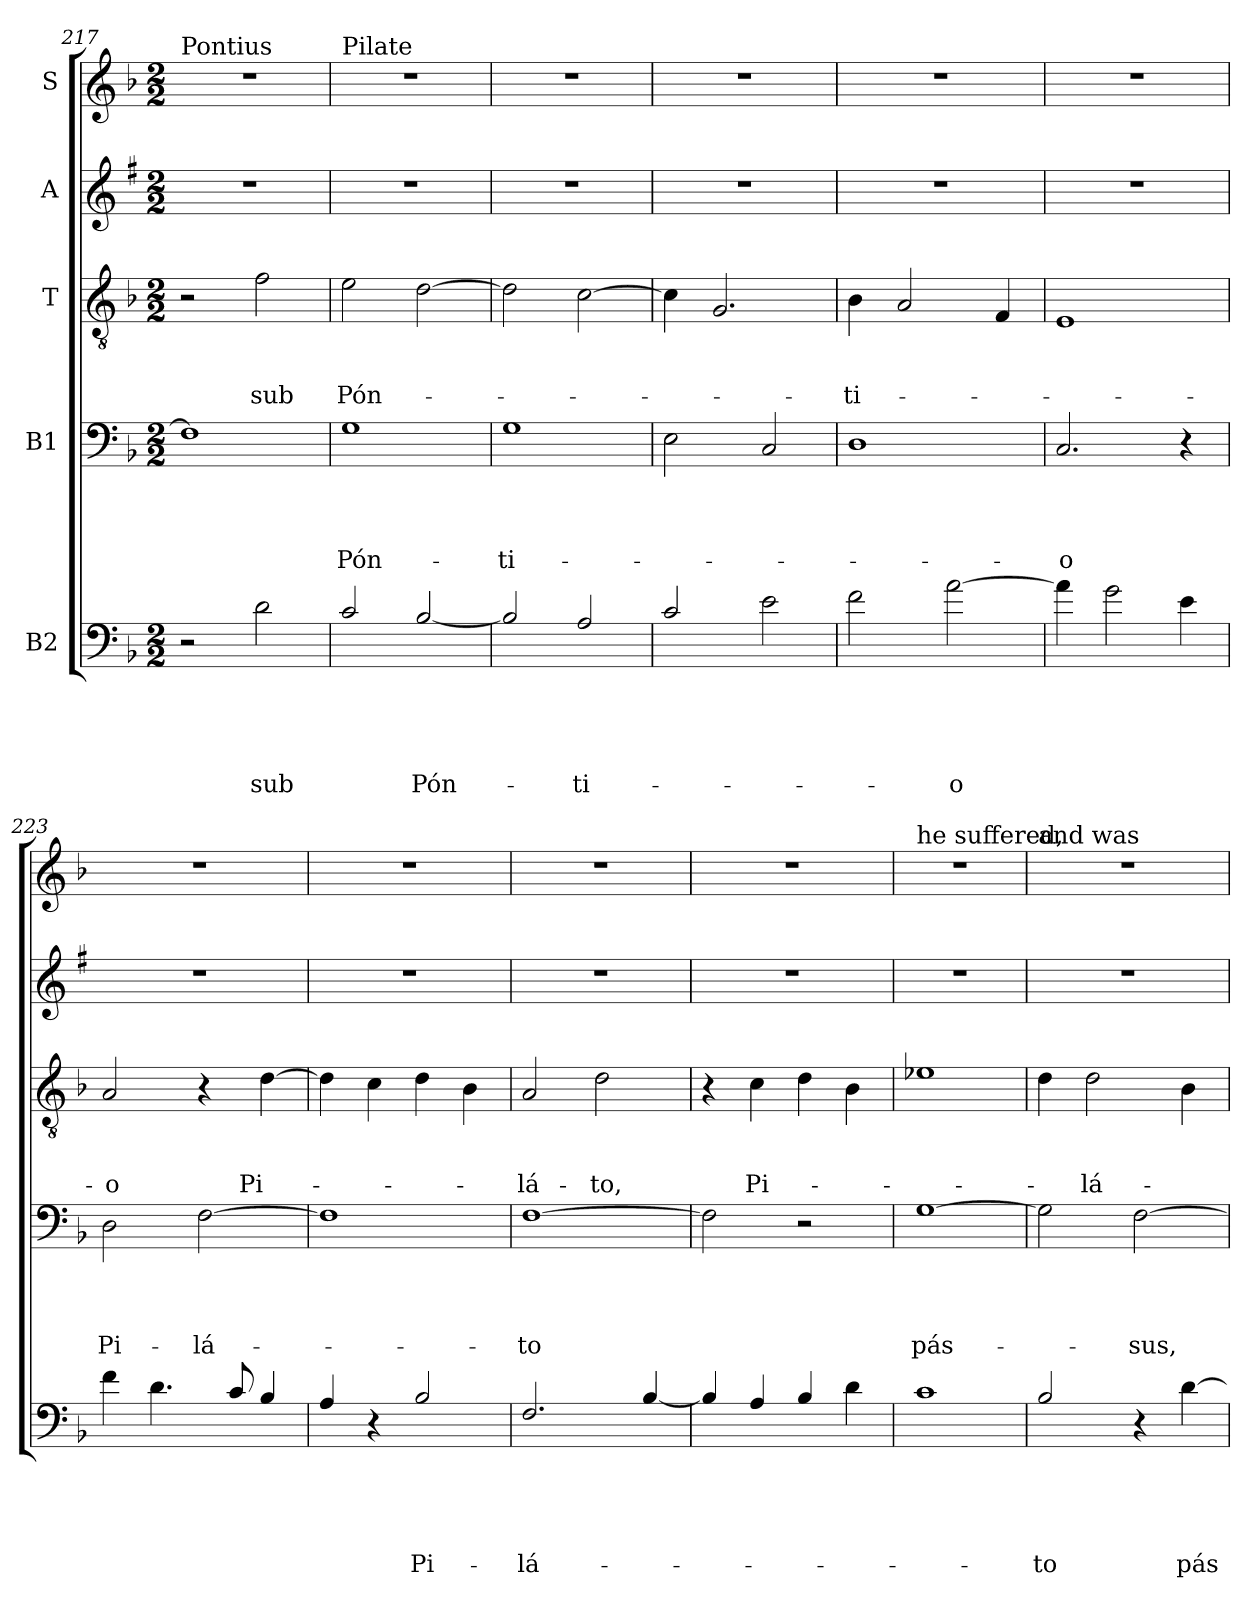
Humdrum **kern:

**kern	**text	**text	**text	**text	**text	**kern	**text	**text	**text	**text	**kern	**text	**text	**text	**kern	**kern
*part5	*part5	*part5	*part5	*part5	*part5	*part4	*part4	*part4	*part4	*part4	*part3	*part3	*part3	*part3	*part2	*part1
*staff5	*staff5	*staff5	*staff5	*staff5	*staff5	*staff4	*staff4	*staff4	*staff4	*staff4	*staff3	*staff3	*staff3	*staff3	*staff2	*staff1
*I"B2	*	*	*	*	*	*I"B1	*	*	*	*	*I"T	*	*	*	*I"A	*I"S
*clefF4	*	*	*	*	*	*clefF4	*	*	*	*	*clefGv2	*	*	*	*clefG2	*clefG2
*ITrd7c12	*	*	*	*	*	*	*	*	*	*	*	*	*	*	*ITrd1c2	*
*k[b-]	*	*	*	*	*	*k[b-]	*	*	*	*	*k[b-]	*	*	*	*k[b-]	*k[b-]
*F:	*	*	*	*	*	*F:	*	*	*	*	*F:	*	*	*	*F:	*F:
*M2/2	*	*	*	*	*	*M2/2	*	*	*	*	*M2/2	*	*	*	*M2/2	*M2/2
=217	=217	=217	=217	=217	=217	=217	=217	=217	=217	=217	=217	=217	=217	=217	=217	=217
!	!	!	!	!	!	!	!	!	!	!	!	!	!	!	!	!LO:TX:a:t=Pontius
2r	.	.	.	.	.	1F]	.	.	.	.	2r	.	.	.	1r	1r
!	!	!	!	!	!LO:LY:b	!	!	!	!	!	!	!	!	!LO:LY:b	!	!
2D\	.	.	.	.	sub	.	.	.	.	.	2f\	.	.	sub	.	.
=218	=218	=218	=218	=218	=218	=218	=218	=218	=218	=218	=218	=218	=218	=218	=218	=218
!	!	!	!	!	!	!	!	!	!	!	!	!	!	!	!	!LO:TX:a:t=Pilate
!	!	!	!	!	!	!	!	!	!	!LO:LY:b	!	!	!	!LO:LY:b	!	!
2C/	.	.	.	.	.	1G	.	.	.	Pón-	2e\	.	.	Pón-	1r	1r
!	!	!	!	!	!LO:LY:b	!	!	!	!	!	!	!	!	!	!	!
[2BB-/	.	.	.	.	Pón-	.	.	.	.	.	[2d\	.	.	.	.	.
!!LO:LB:g=z
=219	=219	=219	=219	=219	=219	=219	=219	=219	=219	=219	=219	=219	=219	=219	=219	=219
!	!	!	!	!	!	!	!	!	!	!LO:LY:b	!	!	!	!	!	!
2BB-/]	.	.	.	.	.	1G	.	.	.	-ti-	2d\]	.	.	.	1r	1r
!	!	!	!	!	!LO:LY:b	!	!	!	!	!	!	!	!	!	!	!
2AA/	.	.	.	.	-ti-	.	.	.	.	.	[2c\	.	.	.	.	.
=220	=220	=220	=220	=220	=220	=220	=220	=220	=220	=220	=220	=220	=220	=220	=220	=220
2C/	.	.	.	.	.	2E\	.	.	.	.	4c\]	.	.	.	1r	1r
.	.	.	.	.	.	.	.	.	.	.	2.G/	.	.	.	.	.
2E\	.	.	.	.	.	2C/	.	.	.	.	.	.	.	.	.	.
=221	=221	=221	=221	=221	=221	=221	=221	=221	=221	=221	=221	=221	=221	=221	=221	=221
!	!	!	!	!	!	!	!	!	!	!	!	!	!	!LO:LY:b	!	!
2F\	.	.	.	.	.	1D	.	.	.	.	4B-\	.	.	-ti-	1r	1r
.	.	.	.	.	.	.	.	.	.	.	2A/	.	.	.	.	.
!	!	!	!	!	!LO:LY:b	!	!	!	!	!	!	!	!	!	!	!
[2A\	.	.	.	.	-o	.	.	.	.	.	.	.	.	.	.	.
.	.	.	.	.	.	.	.	.	.	.	4F/	.	.	.	.	.
=222	=222	=222	=222	=222	=222	=222	=222	=222	=222	=222	=222	=222	=222	=222	=222	=222
!	!	!	!	!	!	!	!	!	!	!LO:LY:b	!	!	!	!	!	!
4A\]	.	.	.	.	.	2.C/	.	.	.	-o	1E	.	.	.	1r	1r
2G\	.	.	.	.	.	.	.	.	.	.	.	.	.	.	.	.
4E\	.	.	.	.	.	4r	.	.	.	.	.	.	.	.	.	.
=223	=223	=223	=223	=223	=223	=223	=223	=223	=223	=223	=223	=223	=223	=223	=223	=223
!	!	!	!	!	!	!	!	!	!	!LO:LY:b	!	!	!	!LO:LY:b	!	!
4F\	.	.	.	.	.	2D\	.	.	.	Pi-	2A/	.	.	-o	1r	1r
4.D\	.	.	.	.	.	.	.	.	.	.	.	.	.	.	.	.
!	!	!	!	!	!	!	!	!	!	!LO:LY:b	!	!	!	!	!	!
.	.	.	.	.	.	[2F\	.	.	.	-lá-	4r	.	.	.	.	.
8C/	.	.	.	.	.	.	.	.	.	.	.	.	.	.	.	.
!	!	!	!	!	!	!	!	!	!	!	!	!	!	!LO:LY:b	!	!
4BB-/	.	.	.	.	.	.	.	.	.	.	[4d\	.	.	Pi-	.	.
=224	=224	=224	=224	=224	=224	=224	=224	=224	=224	=224	=224	=224	=224	=224	=224	=224
4AA/	.	.	.	.	.	1F]	.	.	.	.	4d\]	.	.	.	1r	1r
4r	.	.	.	.	.	.	.	.	.	.	4c\	.	.	.	.	.
!	!	!	!	!	!LO:LY:b	!	!	!	!	!	!	!	!	!	!	!
2BB-/	.	.	.	.	Pi-	.	.	.	.	.	4d\	.	.	.	.	.
.	.	.	.	.	.	.	.	.	.	.	4B-\	.	.	.	.	.
!!LO:PB:g=z
=225	=225	=225	=225	=225	=225	=225	=225	=225	=225	=225	=225	=225	=225	=225	=225	=225
!	!	!	!	!	!LO:LY:b	!	!	!	!	!LO:LY:b	!	!	!	!LO:LY:b	!	!
2.FF/	.	.	.	.	-lá-	[1F	.	.	.	-to	2A/	.	.	-lá-	1r	1r
!	!	!	!	!	!	!	!	!	!	!	!	!	!	!LO:LY:b	!	!
.	.	.	.	.	.	.	.	.	.	.	2d\	.	.	-to,	.	.
[4BB-/	.	.	.	.	.	.	.	.	.	.	.	.	.	.	.	.
=226	=226	=226	=226	=226	=226	=226	=226	=226	=226	=226	=226	=226	=226	=226	=226	=226
4BB-/]	.	.	.	.	.	2F\]	.	.	.	.	4r	.	.	.	1r	1r
!	!	!	!	!	!	!	!	!	!	!	!	!	!	!LO:LY:b	!	!
4AA/	.	.	.	.	.	.	.	.	.	.	4c\	.	.	Pi-	.	.
4BB-/	.	.	.	.	.	2r	.	.	.	.	4d\	.	.	.	.	.
4D\	.	.	.	.	.	.	.	.	.	.	4B-\	.	.	.	.	.
=227	=227	=227	=227	=227	=227	=227	=227	=227	=227	=227	=227	=227	=227	=227	=227	=227
!	!	!	!	!	!	!	!	!	!	!	!	!	!	!	!	!LO:TX:a:t=he suffered,
!	!	!	!	!	!	!	!	!	!	!LO:LY:b	!	!	!	!	!	!
1C	.	.	.	.	.	[1G	.	.	.	pás-	1e-X	.	.	.	1r	1r
=228	=228	=228	=228	=228	=228	=228	=228	=228	=228	=228	=228	=228	=228	=228	=228	=228
!	!	!	!	!	!	!	!	!	!	!	!	!	!	!	!	!LO:TX:a:t=and was
!	!	!	!	!	!LO:LY:b	!	!	!	!	!	!	!	!	!	!	!
2BB-/	.	.	.	.	-to	2G\]	.	.	.	.	4d\	.	.	.	1r	1r
!	!	!	!	!	!	!	!	!	!	!	!	!	!	!LO:LY:b	!	!
.	.	.	.	.	.	.	.	.	.	.	2d\	.	.	-lá-	.	.
!	!	!	!	!	!	!	!	!	!	!LO:LY:b	!	!	!	!	!	!
4r	.	.	.	.	.	[2F\	.	.	.	-sus,	.	.	.	.	.	.
!	!	!	!	!	!LO:LY:b	!	!	!	!	!	!	!	!	!	!	!
[4D\	.	.	.	.	pás-	.	.	.	.	.	4B-\	.	.	.	.	.
=	=	=	=	=	=	=	=	=	=	=	=	=	=	=	=	=
*-	*-	*-	*-	*-	*-	*-	*-	*-	*-	*-	*-	*-	*-	*-	*-	*-
